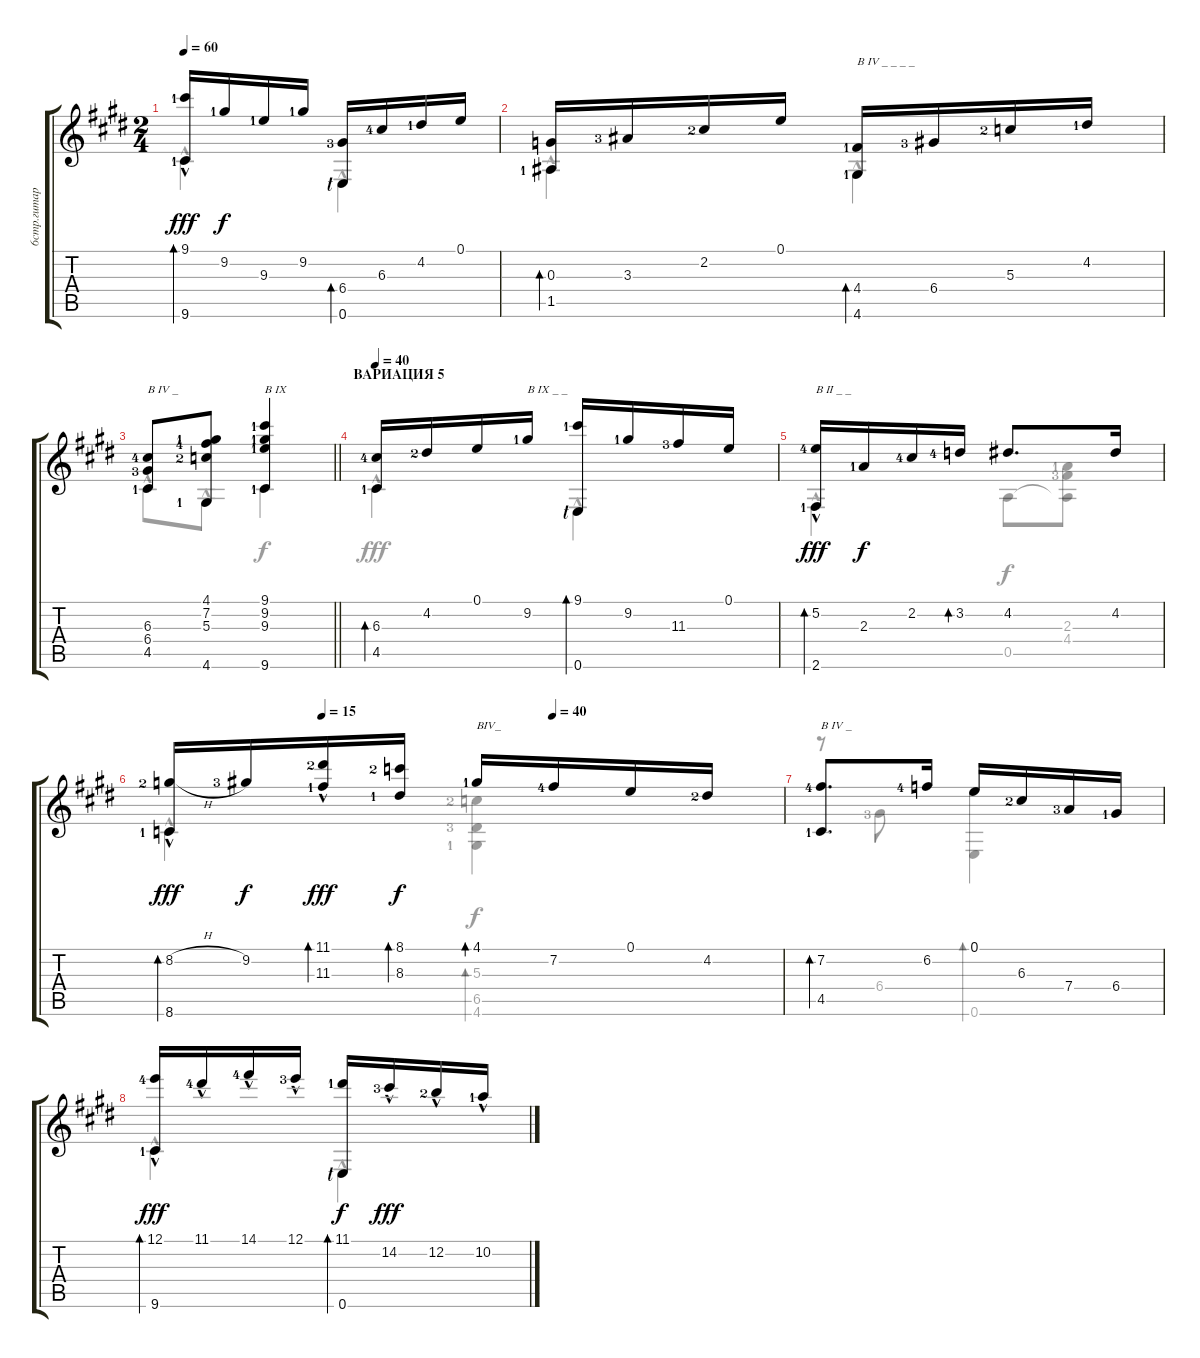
\track ("6стр.гитара" "6стр.гитар") {instrument acousticguitarnylon}
\staff {score tabs}
\tuning (E4 B3 G3 D3 A2 E2) {hide}
\voice
\ts (2 4)
\tempo 60
\clef g2
\ks c#minor
(9.1{hac lf 2} 9.6{lf 2}).16{bd 480 dy fff} 9.2{lf 2}.16{dy f} 9.3{lf 2}.16 9.2{lf 2}.16 (6.4{lf 4} 0.6{lf 1}).16{bd 480} 6.3{lf 5}.16 4.2{lf 2}.16 0.1.16 |
(0.3 1.5{lf 2}).16{bd 480} 3.3{lf 4}.16 2.2{lf 3}.16 0.1.16 (4.4{lf 2} 4.6{lf 2}).16{bd 480 txt "B IV _ _ _ _"} 6.4{lf 4}.16 5.3{lf 3}.16 4.2{lf 2}.16 |
\barLineRight lightlight
(6.3{lf 5} 6.4{lf 4} 4.5{lf 2}).8{txt "B IV _"} (4.1{lf 2} 7.2{lf 5} 5.3{lf 3} 4.6{lf 2}).8 (9.1{lf 2} 9.2{lf 2} 9.3{lf 2} 9.6{lf 2}).4{txt "B IХ"} |
\section ("" "ВАРИАЦИЯ 5")
\tempo 40
(6.3{lf 5} 4.5{lf 2}).16{bd 480} 4.2{lf 3}.16 0.1.16 9.2{lf 2}.16{txt "B IХ _ _"} (9.1{lf 2} 0.6{lf 1}).16{bd 480} 9.2{lf 2}.16 11.3{lf 4}.16 0.1.16 |
(5.2{hac lf 5} 2.6{lf 2}).16{bd 480 txt "B II _ _" dy fff} 2.3{lf 2}.16{dy f} 2.2{lf 5}.16 3.2{lf 5}.16{bd 480} 4.2.8{d} 4.2.16 |
\tempo (15 0.25)
\tempo (40 0.625)
(8.2{h hac lf 3} 8.6{lf 2}).16{bd 480 dy fff} 9.2{lf 4}.16{dy f} (11.1{hac lf 3} 11.3{lf 2}).16{bd 480 dy fff} (8.1{lf 3} 8.3{lf 2}).16{bd 480 dy f} 4.1{lf 2}.16{bd 480 txt "BIV_"} 7.2{lf 5}.16 0.1.16 4.2{lf 3}.16 |
(7.2{lf 5} 4.5{lf 2}).8{d bd 480 txt "B IV _"} 6.2{lf 5}.16 0.1.16 6.3{lf 3}.16 7.4{lf 4}.16 6.4{lf 2}.16 |
(12.1{hac lf 5} 9.6{lf 2}).16{bd 480 dy fff} 11.1{hac lf 5}.16 14.1{hac lf 5}.16 12.1{hac lf 4}.16 (11.1{lf 2} 0.6{lf 1}).16{bd 480 dy f} 14.2{hac lf 4}.16{dy fff} 12.2{hac lf 3}.16 10.2{hac lf 2}.16
\voice
\clef g2
\ottava regular
\simile none
\ks c#minor
9.6{hac}.4{dy fff} 0.6{hac}.4 |
1.5{hac}.4 4.6{hac}.4 |
\barLineRight lightlight
4.5{hac}.8 4.6{hac}.8 9.6.4{dy f} |
4.5{hac}.4{dy fff} 0.6{hac}.4 |
2.6{hac}.4 0.5.8{dy f} (2.3{lf 2} 4.4{lf 4} 0.5{t}).8 |
8.6{hac}.4{dy fff} (5.3{lf 3} 6.5{lf 4} 4.6{lf 2}).4{bd 120 dy f} |
r.8 6.4{lf 4}.8 (0.1 0.6).4{bd 480} |
9.6{hac}.4{dy fff} 0.6{hac}.4
